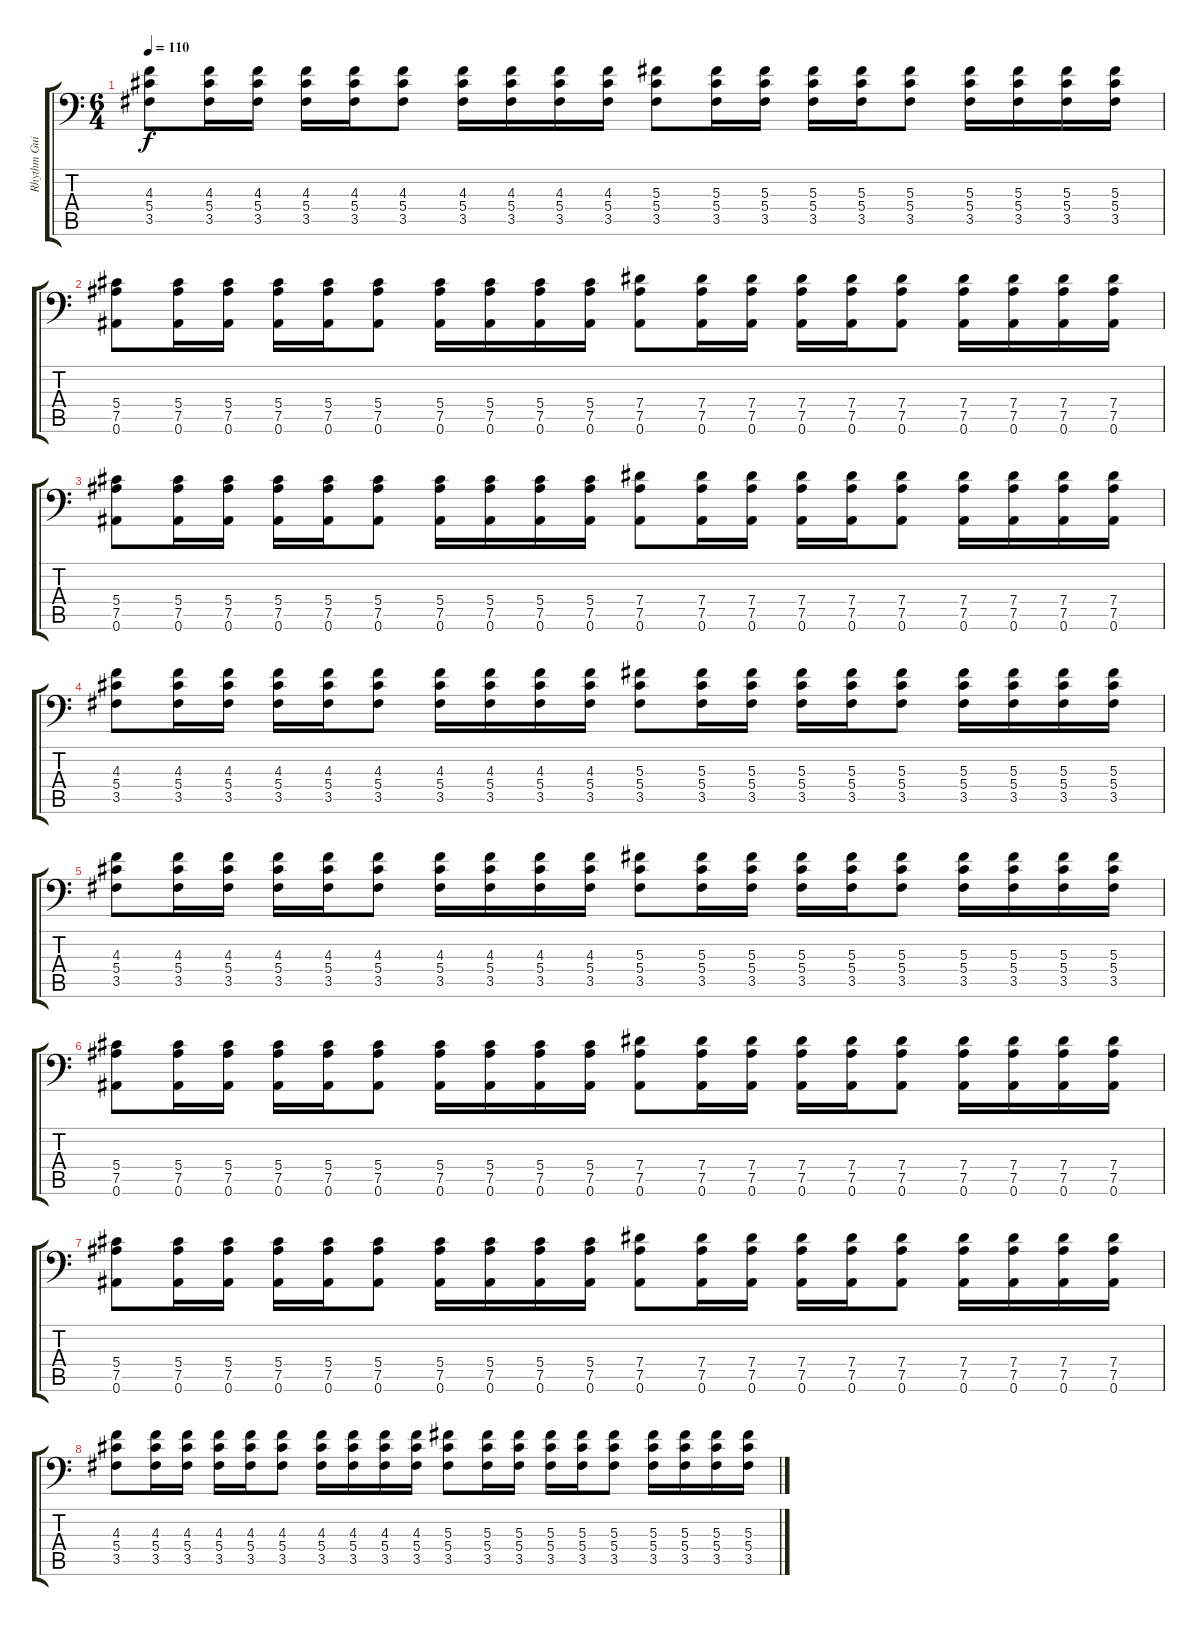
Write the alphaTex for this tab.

\track ("Rhythm Guitar I" "Rhythm Gui") {instrument distortionguitar}
\staff {score tabs}
\tuning (Bb3 F3 Db3 Ab2 Eb2 Bb1) {hide}
\ts (6 4)
\tempo 110
\clef f4
\ks c
(4.3 5.4 3.5).8{dy f} (4.3 5.4 3.5).16 (4.3 5.4 3.5).16 (4.3 5.4 3.5).16 (4.3 5.4 3.5).16 (4.3 5.4 3.5).8 (4.3 5.4 3.5).16 (4.3 5.4 3.5).16 (4.3 5.4 3.5).16 (4.3 5.4 3.5).16 (5.3 5.4 3.5).8 (5.3 5.4 3.5).16 (5.3 5.4 3.5).16 (5.3 5.4 3.5).16 (5.3 5.4 3.5).16 (5.3 5.4 3.5).8 (5.3 5.4 3.5).16 (5.3 5.4 3.5).16 (5.3 5.4 3.5).16 (5.3 5.4 3.5).16 |
(5.4 7.5 0.6).8 (5.4 7.5 0.6).16 (5.4 7.5 0.6).16 (5.4 7.5 0.6).16 (5.4 7.5 0.6).16 (5.4 7.5 0.6).8 (5.4 7.5 0.6).16 (5.4 7.5 0.6).16 (5.4 7.5 0.6).16 (5.4 7.5 0.6).16 (7.4 7.5 0.6).8 (7.4 7.5 0.6).16 (7.4 7.5 0.6).16 (7.4 7.5 0.6).16 (7.4 7.5 0.6).16 (7.4 7.5 0.6).8 (7.4 7.5 0.6).16 (7.4 7.5 0.6).16 (7.4 7.5 0.6).16 (7.4 7.5 0.6).16 |
(5.4 7.5 0.6).8 (5.4 7.5 0.6).16 (5.4 7.5 0.6).16 (5.4 7.5 0.6).16 (5.4 7.5 0.6).16 (5.4 7.5 0.6).8 (5.4 7.5 0.6).16 (5.4 7.5 0.6).16 (5.4 7.5 0.6).16 (5.4 7.5 0.6).16 (7.4 7.5 0.6).8 (7.4 7.5 0.6).16 (7.4 7.5 0.6).16 (7.4 7.5 0.6).16 (7.4 7.5 0.6).16 (7.4 7.5 0.6).8 (7.4 7.5 0.6).16 (7.4 7.5 0.6).16 (7.4 7.5 0.6).16 (7.4 7.5 0.6).16 |
(4.3 5.4 3.5).8 (4.3 5.4 3.5).16 (4.3 5.4 3.5).16 (4.3 5.4 3.5).16 (4.3 5.4 3.5).16 (4.3 5.4 3.5).8 (4.3 5.4 3.5).16 (4.3 5.4 3.5).16 (4.3 5.4 3.5).16 (4.3 5.4 3.5).16 (5.3 5.4 3.5).8 (5.3 5.4 3.5).16 (5.3 5.4 3.5).16 (5.3 5.4 3.5).16 (5.3 5.4 3.5).16 (5.3 5.4 3.5).8 (5.3 5.4 3.5).16 (5.3 5.4 3.5).16 (5.3 5.4 3.5).16 (5.3 5.4 3.5).16 |
(4.3 5.4 3.5).8 (4.3 5.4 3.5).16 (4.3 5.4 3.5).16 (4.3 5.4 3.5).16 (4.3 5.4 3.5).16 (4.3 5.4 3.5).8 (4.3 5.4 3.5).16 (4.3 5.4 3.5).16 (4.3 5.4 3.5).16 (4.3 5.4 3.5).16 (5.3 5.4 3.5).8 (5.3 5.4 3.5).16 (5.3 5.4 3.5).16 (5.3 5.4 3.5).16 (5.3 5.4 3.5).16 (5.3 5.4 3.5).8 (5.3 5.4 3.5).16 (5.3 5.4 3.5).16 (5.3 5.4 3.5).16 (5.3 5.4 3.5).16 |
(5.4 7.5 0.6).8 (5.4 7.5 0.6).16 (5.4 7.5 0.6).16 (5.4 7.5 0.6).16 (5.4 7.5 0.6).16 (5.4 7.5 0.6).8 (5.4 7.5 0.6).16 (5.4 7.5 0.6).16 (5.4 7.5 0.6).16 (5.4 7.5 0.6).16 (7.4 7.5 0.6).8 (7.4 7.5 0.6).16 (7.4 7.5 0.6).16 (7.4 7.5 0.6).16 (7.4 7.5 0.6).16 (7.4 7.5 0.6).8 (7.4 7.5 0.6).16 (7.4 7.5 0.6).16 (7.4 7.5 0.6).16 (7.4 7.5 0.6).16 |
(5.4 7.5 0.6).8 (5.4 7.5 0.6).16 (5.4 7.5 0.6).16 (5.4 7.5 0.6).16 (5.4 7.5 0.6).16 (5.4 7.5 0.6).8 (5.4 7.5 0.6).16 (5.4 7.5 0.6).16 (5.4 7.5 0.6).16 (5.4 7.5 0.6).16 (7.4 7.5 0.6).8 (7.4 7.5 0.6).16 (7.4 7.5 0.6).16 (7.4 7.5 0.6).16 (7.4 7.5 0.6).16 (7.4 7.5 0.6).8 (7.4 7.5 0.6).16 (7.4 7.5 0.6).16 (7.4 7.5 0.6).16 (7.4 7.5 0.6).16 |
(4.3 5.4 3.5).8 (4.3 5.4 3.5).16 (4.3 5.4 3.5).16 (4.3 5.4 3.5).16 (4.3 5.4 3.5).16 (4.3 5.4 3.5).8 (4.3 5.4 3.5).16 (4.3 5.4 3.5).16 (4.3 5.4 3.5).16 (4.3 5.4 3.5).16 (5.3 5.4 3.5).8 (5.3 5.4 3.5).16 (5.3 5.4 3.5).16 (5.3 5.4 3.5).16 (5.3 5.4 3.5).16 (5.3 5.4 3.5).8 (5.3 5.4 3.5).16 (5.3 5.4 3.5).16 (5.3 5.4 3.5).16 (5.3 5.4 3.5).16
